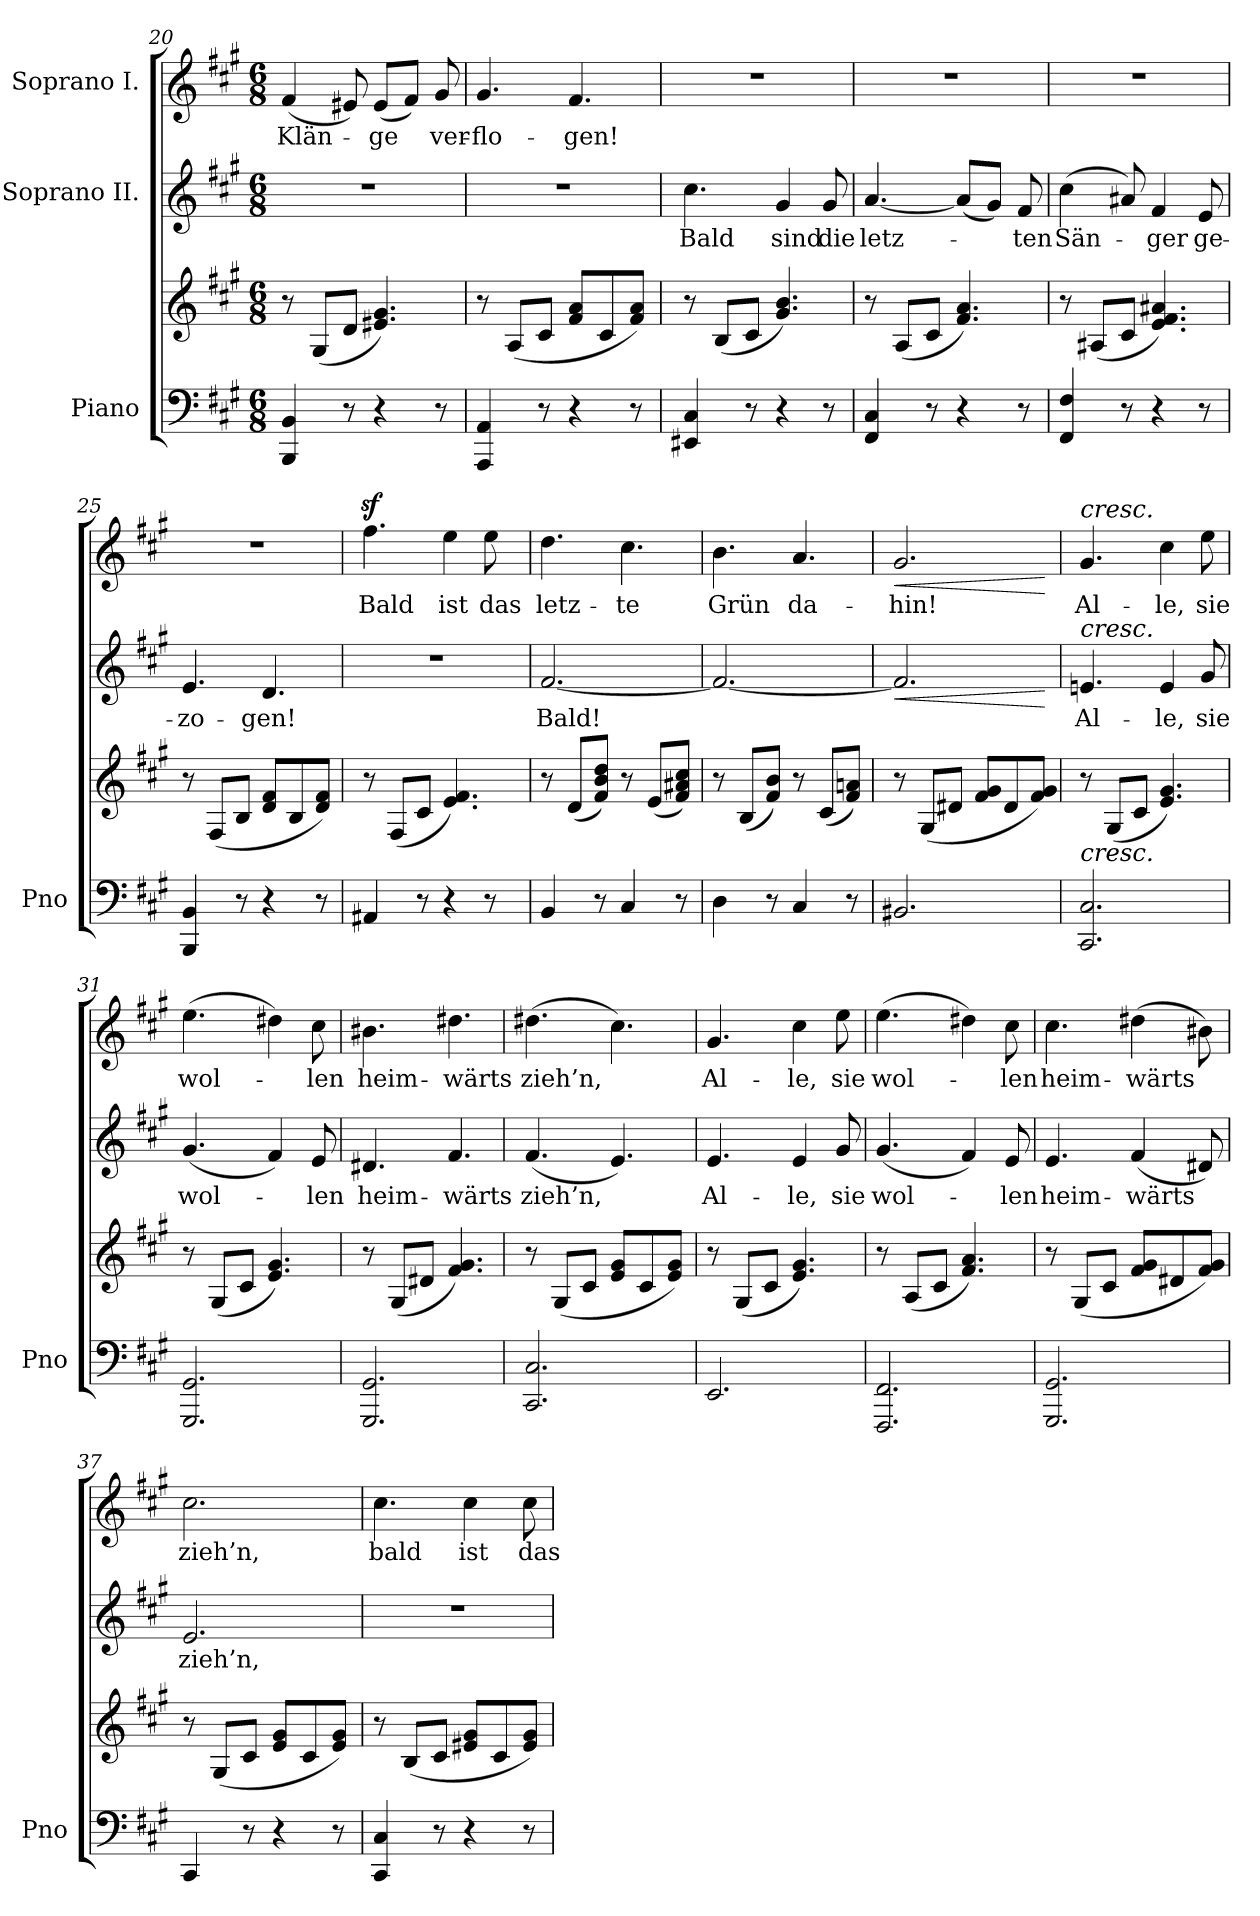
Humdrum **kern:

**kern	**kern	**kern	**text	**dynam	**kern	**text	**dynam
*part3	*part3	*part2	*part2	*part2	*part1	*part1	*part1
*staff4	*staff3	*staff2	*staff2	*staff2	*staff1	*staff1	*staff1
*I"Piano	*	*I"Soprano II.	*	*	*I"Soprano I.	*	*
*I'Pno	*	*	*	*	*	*	*
*clefF4	*clefG2	*clefG2	*	*	*clefG2	*	*
*k[f#c#g#]	*k[f#c#g#]	*k[f#c#g#]	*	*	*k[f#c#g#]	*	*
*M6/8	*M6/8	*M6/8	*	*	*M6/8	*	*
=20	=20	=20	=20	=20	=20	=20	=20
!	!	!	!	!	!	!LO:LY:b	!
4BBB/ 4BB/	8r	2.r	.	.	(<4f#/	Klän-	.
.	(<8G#/L	.	.	.	.	.	.
8r	8d/J	.	.	.	8e#X/)	.	.
!	!	!	!	!	!	!LO:LY:b	!
4r	4.e#X/ 4.g#/)	.	.	.	(<8e#/L	-ge	.
.	.	.	.	.	8f#/J)	.	.
!	!	!	!	!	!	!LO:LY:b	!
8r	.	.	.	.	8g#/	ver-	.
!!LO:PB:g=z
=21	=21	=21	=21	=21	=21	=21	=21
!	!	!	!	!	!	!LO:LY:b	!
4AAA/ 4AA/	8r	2.r	.	.	4.g#/	-flo-	.
.	(<8A/L	.	.	.	.	.	.
8r	8c#/J	.	.	.	.	.	.
!	!	!	!	!	!	!LO:LY:b	!
4r	8f#/ 8a/L	.	.	.	4.f#/	-gen!	.
.	8c#/	.	.	.	.	.	.
8r	8f#/ 8a/J)	.	.	.	.	.	.
=22	=22	=22	=22	=22	=22	=22	=22
!	!	!	!LO:LY:b	!	!	!	!
4EE#X/ 4C#/	8r	4.cc#\	Bald	.	2.r	.	.
.	(<8B/L	.	.	.	.	.	.
8r	8c#/J	.	.	.	.	.	.
!	!	!	!LO:LY:b	!	!	!	!
4r	4.g#/ 4.b/)	4g#/	sind	.	.	.	.
!	!	!	!LO:LY:b	!	!	!	!
8r	.	8g#/	die	.	.	.	.
=23	=23	=23	=23	=23	=23	=23	=23
!	!	!	!LO:LY:b	!	!	!	!
4FF#/ 4C#/	8r	[4.a/	letz-	.	2.r	.	.
.	(<8A/L	.	.	.	.	.	.
8r	8c#/J	.	.	.	.	.	.
4r	4.f#/ 4.a/)	(<8a/L]	.	.	.	.	.
.	.	8g#/J)	.	.	.	.	.
!	!	!	!LO:LY:b	!	!	!	!
8r	.	8f#/	-ten	.	.	.	.
=24	=24	=24	=24	=24	=24	=24	=24
!	!	!	!LO:LY:b	!	!	!	!
4FF#/ 4F#/	8r	(>4cc#\	Sän-	.	2.r	.	.
.	(<8A#X/L	.	.	.	.	.	.
8r	8c#/J	8a#X/)	.	.	.	.	.
!	!	!	!LO:LY:b	!	!	!	!
4r	4.e/ 4.f#/ 4.a#X/)	4f#/	-ger	.	.	.	.
!	!	!	!LO:LY:b	!	!	!	!
8r	.	8e/	ge-	.	.	.	.
=25	=25	=25	=25	=25	=25	=25	=25
!	!	!	!LO:LY:b	!	!	!	!
4BBB/ 4BB/	8r	4.e/	-zo-	.	2.r	.	.
.	(<8F#/L	.	.	.	.	.	.
8r	8B/J	.	.	.	.	.	.
!	!	!	!LO:LY:b	!	!	!	!
4r	8d/ 8f#/L	4.d/	-gen!	.	.	.	.
.	8B/	.	.	.	.	.	.
8r	8d/ 8f#/J)	.	.	.	.	.	.
=26	=26	=26	=26	=26	=26	=26	=26
!	!	!	!	!	!	!LO:LY:b	!
4AA#X/	8r	2.r	.	.	4.ff#z>\	Bald	.
.	(<8F#/L	.	.	.	.	.	.
8r	8c#/J	.	.	.	.	.	.
!	!	!	!	!	!	!LO:LY:b	!
4r	4.e/ 4.f#/)	.	.	.	4ee\	ist	.
!	!	!	!	!	!	!LO:LY:b	!
8r	.	.	.	.	8ee\	das	.
!!LO:LB:g=z
=27	=27	=27	=27	=27	=27	=27	=27
*	*	*	*	*	*MM156	*	*
!	!	!	!LO:LY:b	!	!	!LO:LY:b	!
4BB/	8r	[2.f#/	Bald!	.	4.dd\	letz-	.
.	(<8d/L	.	.	.	.	.	.
8r	8f#/ 8b/ 8dd/J)	.	.	.	.	.	.
!	!	!	!	!	!	!LO:LY:b	!
4C#/	8r	.	.	.	4.cc#\	-te	.
.	(<8e/L	.	.	.	.	.	.
8r	8f#/ 8a#X/ 8cc#/J)	.	.	.	.	.	.
=28	=28	=28	=28	=28	=28	=28	=28
!	!	!	!	!	!	!LO:LY:b	!
4D\	8r	2.f#/_	.	.	4.b\	Grün	.
.	(<8B/L	.	.	.	.	.	.
8r	8f#/ 8b/J)	.	.	.	.	.	.
!	!	!	!	!	!	!LO:LY:b	!
4C#/	8r	.	.	.	4.a/	da-	.
.	(<8c#/L	.	.	.	.	.	.
8r	8f#/ 8an/J)	.	.	.	.	.	.
=29	=29	=29	=29	=29	=29	=29	=29
!	!	!	!	!LO:HP:b	!	!LO:LY:b	!LO:HP:b
2.BB#X/	8r	2.f#/]	.	<	2.g#/	-hin!	<
.	(<8G#/L	.	.	.	.	.	.
.	8d#X/J	.	.	.	.	.	.
.	8f#/ 8g#/L	.	.	.	.	.	.
.	8d#/	.	.	.	.	.	.
.	8f#/ 8g#/J)	.	.	.	.	.	.
.	.	.	.	[	.	.	[
=30	=30	=30	=30	=30	=30	=30	=30
!	!	!	!	!	!LO:TX:a:i:t=cresc.	!	!
!	!	!LO:TX:a:i:t=cresc.	!	!	!	!	!
!	!LO:TX:b:i:t=cresc.	!	!	!	!	!	!
!	!	!	!LO:LY:b	!	!	!LO:LY:b	!
2.CC#/ 2.C#/	8r	4.en/	Al-	.	4.g#/	Al-	.
.	(<8G#/L	.	.	.	.	.	.
.	8c#/J	.	.	.	.	.	.
!	!	!	!LO:LY:b	!	!	!LO:LY:b	!
.	4.e/ 4.g#/)	4e/	-le,	.	4cc#\	-le,	.
!	!	!	!LO:LY:b	!	!	!LO:LY:b	!
.	.	8g#/	sie	.	8ee\	sie	.
=31	=31	=31	=31	=31	=31	=31	=31
!	!	!	!LO:LY:b	!	!	!LO:LY:b	!
2.GGG#/ 2.GG#/	8r	(<4.g#/	wol-	.	(>4.ee\	wol-	.
.	(<8G#/L	.	.	.	.	.	.
.	8c#/J	.	.	.	.	.	.
.	4.e/ 4.g#/)	4f#/)	.	.	4dd#X\)	.	.
!	!	!	!LO:LY:b	!	!	!LO:LY:b	!
.	.	8e/	-len	.	8cc#\	-len	.
!!LO:LB:g=z
=32	=32	=32	=32	=32	=32	=32	=32
!	!	!	!LO:LY:b	!	!	!LO:LY:b	!
2.GGG#/ 2.GG#/	8r	4.d#X/	heim-	.	4.b#X\	heim-	.
.	(<8G#/L	.	.	.	.	.	.
.	8d#X/J	.	.	.	.	.	.
!	!	!	!LO:LY:b	!	!	!LO:LY:b	!
.	4.f#/ 4.g#/)	4.f#/	-wärts	.	4.dd#X\	-wärts	.
=33	=33	=33	=33	=33	=33	=33	=33
!	!	!	!LO:LY:b	!	!	!LO:LY:b	!
2.CC#/ 2.C#/	8r	(<4.f#/	zieh’n,	.	(>4.dd#X\	zieh’n,	.
.	(<8G#/L	.	.	.	.	.	.
.	8c#/J	.	.	.	.	.	.
.	8e/ 8g#/L	4.e/)	.	.	4.cc#\)	.	.
.	8c#/	.	.	.	.	.	.
.	8e/ 8g#/J)	.	.	.	.	.	.
=34	=34	=34	=34	=34	=34	=34	=34
!	!	!	!LO:LY:b	!	!	!LO:LY:b	!
2.EE/	8r	4.e/	Al-	.	4.g#/	Al-	.
.	(<8G#/L	.	.	.	.	.	.
.	8c#/J	.	.	.	.	.	.
!	!	!	!LO:LY:b	!	!	!LO:LY:b	!
.	4.e/ 4.g#/)	4e/	-le,	.	4cc#\	-le,	.
!	!	!	!LO:LY:b	!	!	!LO:LY:b	!
.	.	8g#/	sie	.	8ee\	sie	.
=35	=35	=35	=35	=35	=35	=35	=35
!	!	!	!LO:LY:b	!	!	!LO:LY:b	!
2.FFF#/ 2.FF#/	8r	(<4.g#/	wol-	.	(>4.ee\	wol-	.
.	(<8A/L	.	.	.	.	.	.
.	8c#/J	.	.	.	.	.	.
.	4.f#/ 4.a/)	4f#/)	.	.	4dd#X\)	.	.
!	!	!	!LO:LY:b	!	!	!LO:LY:b	!
.	.	8e/	-len	.	8cc#\	-len	.
=36	=36	=36	=36	=36	=36	=36	=36
!	!	!	!LO:LY:b	!	!	!LO:LY:b	!
2.GGG#/ 2.GG#/	8r	4.e/	heim-	.	4.cc#\	heim-	.
.	(<8G#/L	.	.	.	.	.	.
.	8c#/J	.	.	.	.	.	.
!	!	!	!LO:LY:b	!	!	!LO:LY:b	!
.	8f#/ 8g#/L	(<4f#/	-wärts	.	(>4dd#X\	-wärts	.
.	8d#X/	.	.	.	.	.	.
.	8f#/ 8g#/J)	8d#X/)	.	.	8b#X\)	.	.
=37	=37	=37	=37	=37	=37	=37	=37
!	!	!	!LO:LY:b	!	!	!LO:LY:b	!
4CC#/	8r	2.e/	zieh’n,	.	2.cc#\	zieh’n,	.
.	(<8G#/L	.	.	.	.	.	.
8r	8c#/J	.	.	.	.	.	.
4r	8e/ 8g#/L	.	.	.	.	.	.
.	8c#/	.	.	.	.	.	.
8r	8e/ 8g#/J)	.	.	.	.	.	.
!!LO:LB:g=z
=38	=38	=38	=38	=38	=38	=38	=38
!	!	!	!	!	!	!LO:LY:b	!
4CC#/ 4C#/	8r	2.r	.	.	4.cc#\	bald	.
.	(<8B/L	.	.	.	.	.	.
8r	8c#/J	.	.	.	.	.	.
!	!	!	!	!	!	!LO:LY:b	!
4r	8e#X/ 8g#/L	.	.	.	4cc#\	ist	.
.	8c#/	.	.	.	.	.	.
!	!	!	!	!	!	!LO:LY:b	!
8r	8e#/ 8g#/J)	.	.	.	8cc#\	das	.
=	=	=	=	=	=	=	=
*-	*-	*-	*-	*-	*-	*-	*-
